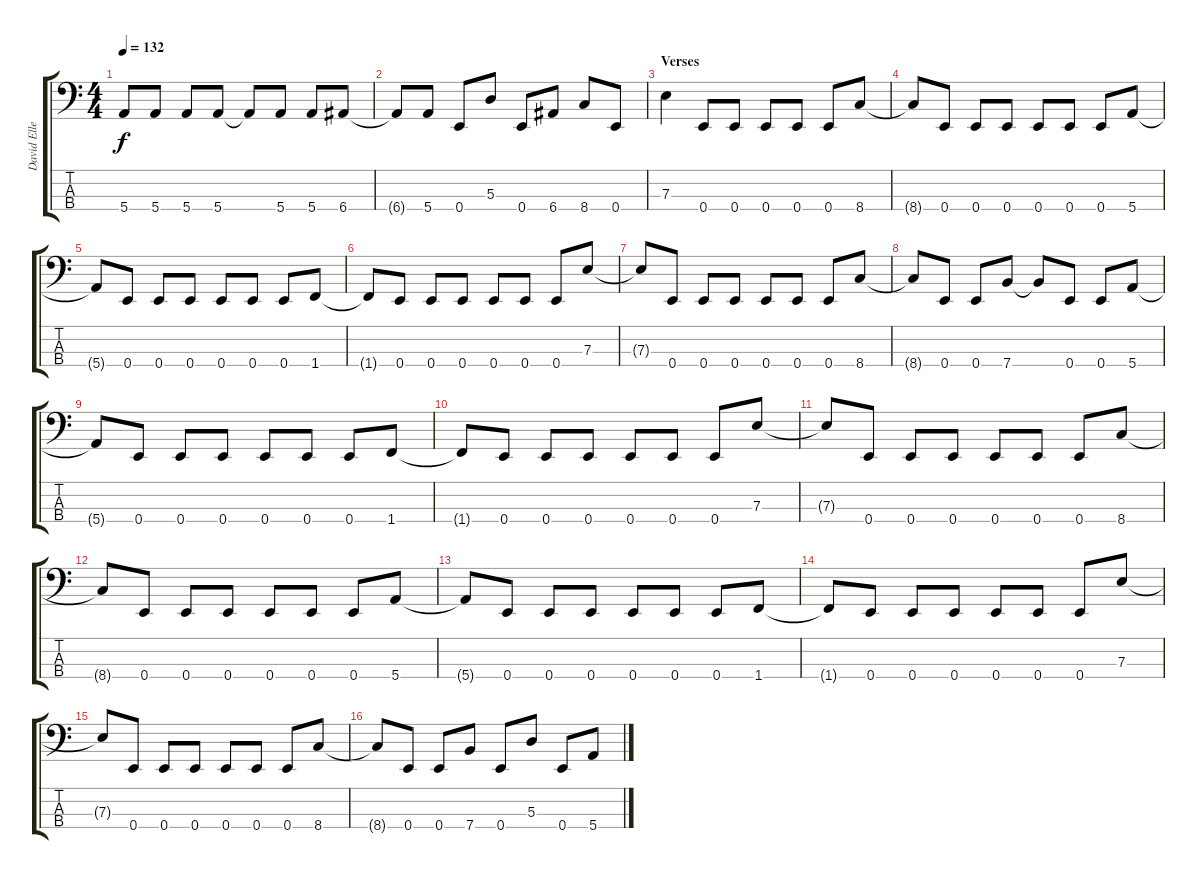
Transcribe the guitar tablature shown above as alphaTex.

\track ("David Ellefson (Bass)" "David Elle") {instrument electricbasspick}
\staff {score tabs}
\tuning (G2 D2 A1 E1) {hide}
\ts (4 4)
\tempo 132
\clef f4
\ks c
5.4.8{dy f} 5.4.8 5.4.8 5.4.8 5.4{t}.8 5.4.8 5.4.8 6.4.8 |
6.4{t}.8 5.4.8 0.4.8 5.3.8 0.4.8 6.4.8 8.4.8 0.4.8 |
\section ("" "Verses")
7.3.4 0.4.8 0.4.8 0.4.8 0.4.8 0.4.8 8.4.8 |
8.4{t}.8 0.4.8 0.4.8 0.4.8 0.4.8 0.4.8 0.4.8 5.4.8 |
5.4{t}.8 0.4.8 0.4.8 0.4.8 0.4.8 0.4.8 0.4.8 1.4.8 |
1.4{t}.8 0.4.8 0.4.8 0.4.8 0.4.8 0.4.8 0.4.8 7.3.8 |
7.3{t}.8 0.4.8 0.4.8 0.4.8 0.4.8 0.4.8 0.4.8 8.4.8 |
8.4{t}.8 0.4.8 0.4.8 7.4.8 7.4{t}.8 0.4.8 0.4.8 5.4.8 |
5.4{t}.8 0.4.8 0.4.8 0.4.8 0.4.8 0.4.8 0.4.8 1.4.8 |
1.4{t}.8 0.4.8 0.4.8 0.4.8 0.4.8 0.4.8 0.4.8 7.3.8 |
7.3{t}.8 0.4.8 0.4.8 0.4.8 0.4.8 0.4.8 0.4.8 8.4.8 |
8.4{t}.8 0.4.8 0.4.8 0.4.8 0.4.8 0.4.8 0.4.8 5.4.8 |
5.4{t}.8 0.4.8 0.4.8 0.4.8 0.4.8 0.4.8 0.4.8 1.4.8 |
1.4{t}.8 0.4.8 0.4.8 0.4.8 0.4.8 0.4.8 0.4.8 7.3.8 |
7.3{t}.8 0.4.8 0.4.8 0.4.8 0.4.8 0.4.8 0.4.8 8.4.8 |
8.4{t}.8 0.4.8 0.4.8 7.4.8 0.4.8 5.3.8 0.4.8 5.4.8
